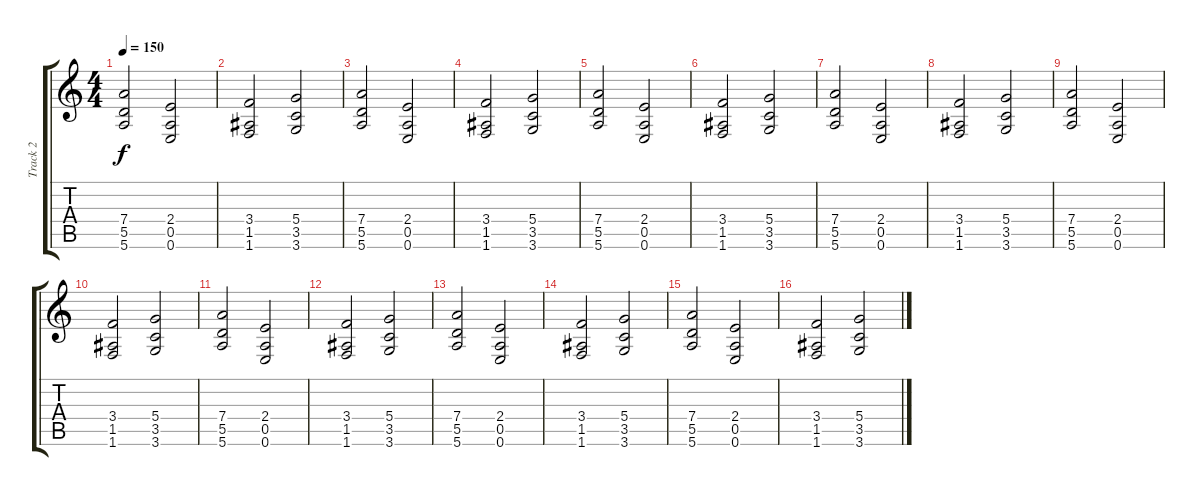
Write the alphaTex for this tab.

\track ("Track 2" "Track 2") {instrument distortionguitar}
\staff {score tabs}
\tuning (E4 B3 G3 D3 A2 E2) {hide}
\ts (4 4)
\tempo 150
\clef g2
\ks c
(7.4 5.5 5.6).2{dy f} (2.4 0.5 0.6).2 |
(3.4 1.5 1.6).2 (5.4 3.5 3.6).2 |
(7.4 5.5 5.6).2 (2.4 0.5 0.6).2 |
(3.4 1.5 1.6).2 (5.4 3.5 3.6).2 |
(7.4 5.5 5.6).2 (2.4 0.5 0.6).2 |
(3.4 1.5 1.6).2 (5.4 3.5 3.6).2 |
(7.4 5.5 5.6).2 (2.4 0.5 0.6).2 |
(3.4 1.5 1.6).2 (5.4 3.5 3.6).2 |
(7.4 5.5 5.6).2 (2.4 0.5 0.6).2 |
(3.4 1.5 1.6).2 (5.4 3.5 3.6).2 |
(7.4 5.5 5.6).2 (2.4 0.5 0.6).2 |
(3.4 1.5 1.6).2 (5.4 3.5 3.6).2 |
(7.4 5.5 5.6).2 (2.4 0.5 0.6).2 |
(3.4 1.5 1.6).2 (5.4 3.5 3.6).2 |
(7.4 5.5 5.6).2 (2.4 0.5 0.6).2 |
(3.4 1.5 1.6).2 (5.4 3.5 3.6).2
